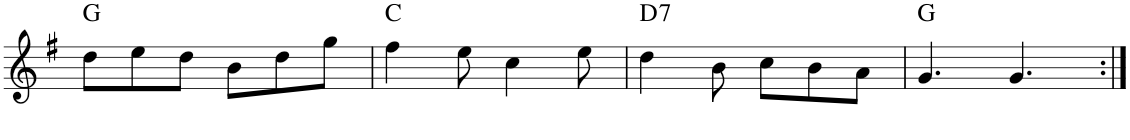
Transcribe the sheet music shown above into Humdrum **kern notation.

**kern	**harte
*part1	*part1
*staff1	*
*I"Piano	*
*I'Pno	*
!!LO:PB:g=z
*clefG2	*
*k[f#]	*
*G:	*
*M6/8	*
=14	=14
8dd\L	G:maj
8ee\	.
8dd\J	.
8b\L	.
8dd\	.
8gg\J	.
=15	=15
4ff#\	C:maj
8ee\	.
4cc\	.
8ee\	.
=16	=16
!	!LO:H:kt=7
4dd\	D:7
8b\	.
8cc\L	.
8b\	.
8a\J	.
=17	=17
4.g/	G:maj
4.g/	.
=:|!	=:|!
*-	*-
